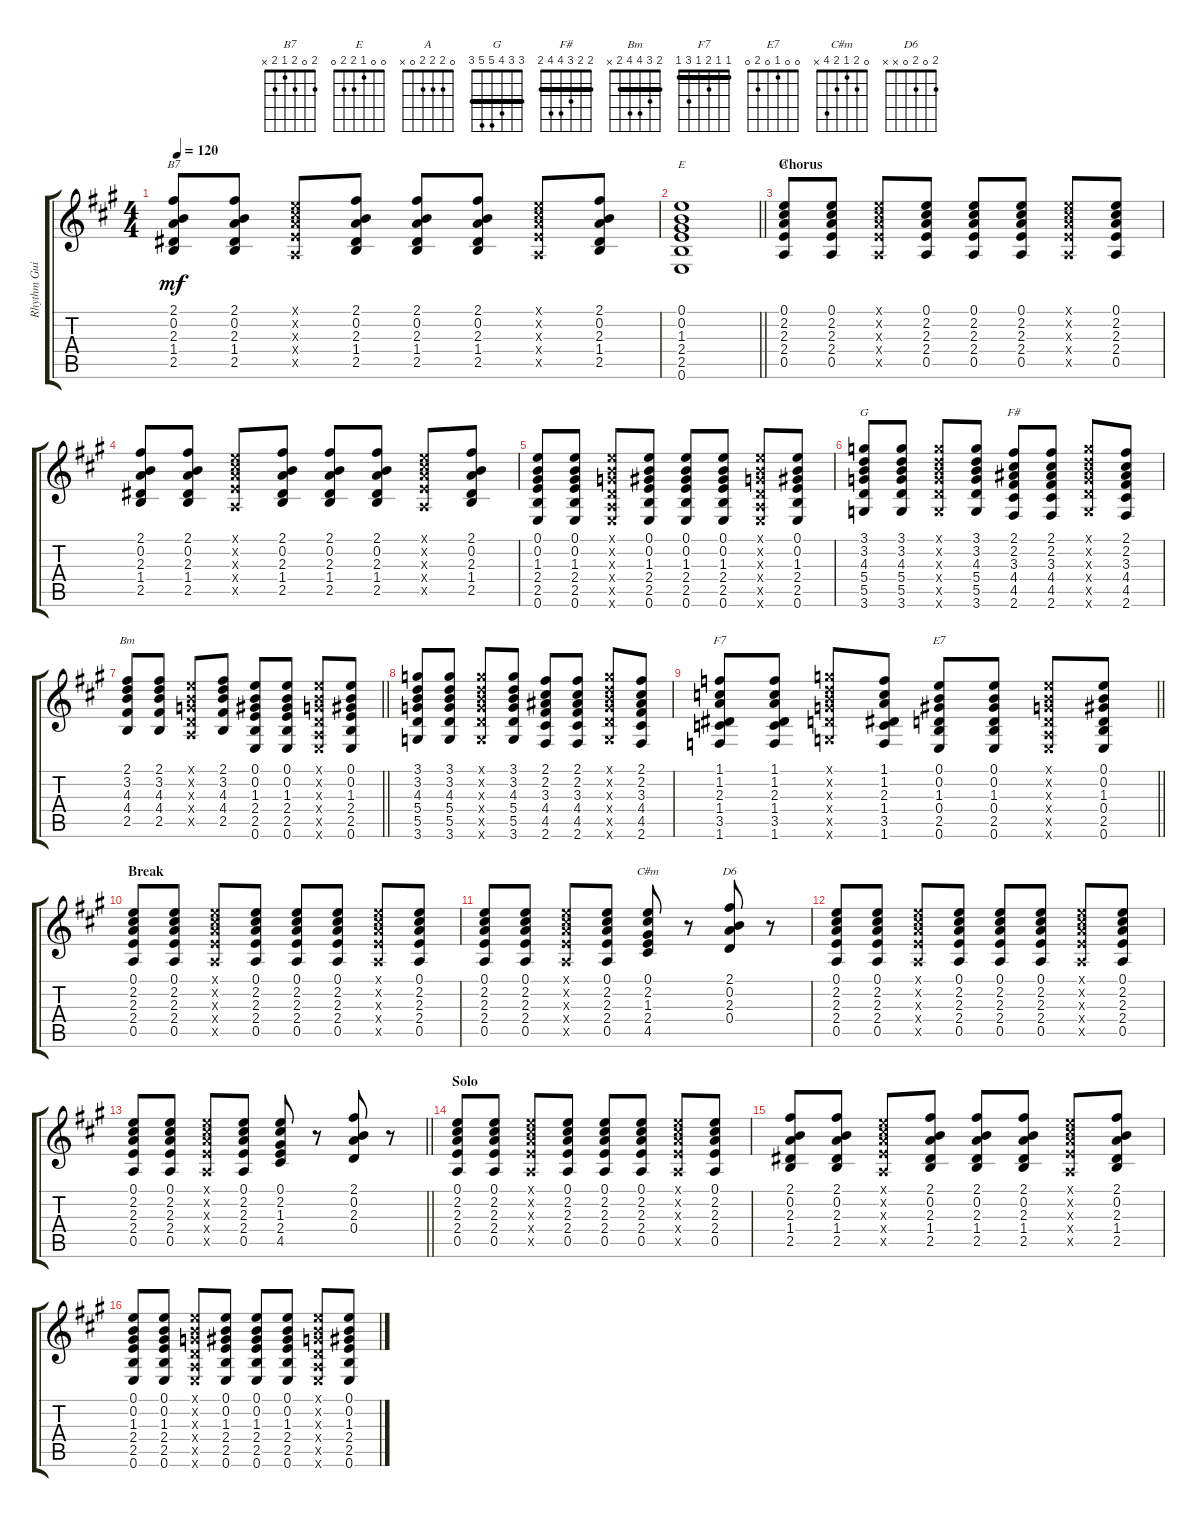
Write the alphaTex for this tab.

\track ("Rhythm Guitar" "Rhythm Gui") {instrument acousticguitarsteel}
\staff {score tabs}
\tuning (E4 B3 G3 D3 A2 E2) {hide}
\chord ("B7" 2 0 2 1 2 x)
\chord ("E" 0 0 1 2 2 0)
\chord ("A" 0 2 2 2 0 x)
\chord ("G" 3 3 4 5 5 3) {barre 3}
\chord ("F#" 2 2 3 4 4 2) {barre 2}
\chord ("Bm" 2 3 4 4 2 x) {barre 2}
\chord ("F7" 1 1 2 1 3 1) {barre 1}
\chord ("E7" 0 0 1 0 2 0)
\chord ("C#m" 0 2 1 2 4 x)
\chord ("D6" 2 0 2 0 x x)
\ts (4 4)
\tempo 120
\clef g2
\ks a
(2.1 0.2 2.3 1.4 2.5).8{ch "B7" dy mf} (2.1 0.2 2.3 1.4 2.5).8 (0.1{x} 2.2{x} 2.3{x} 2.4{x} 0.5{x}).8 (2.1 0.2 2.3 1.4 2.5).8 (2.1 0.2 2.3 1.4 2.5).8 (2.1 0.2 2.3 1.4 2.5).8 (0.1{x} 2.2{x} 2.3{x} 2.4{x} 0.5{x}).8 (2.1 0.2 2.3 1.4 2.5).8 |
\barLineRight lightlight
(0.1 0.2 1.3 2.4 2.5 0.6).1{ch "E"} |
\section ("" "Chorus")
(0.1 2.2 2.3 2.4 0.5).8{ch "A"} (0.1 2.2 2.3 2.4 0.5).8 (0.1{x} 2.2{x} 2.3{x} 2.4{x} 0.5{x}).8 (0.1 2.2 2.3 2.4 0.5).8 (0.1 2.2 2.3 2.4 0.5).8 (0.1 2.2 2.3 2.4 0.5).8 (0.1{x} 2.2{x} 2.3{x} 2.4{x} 0.5{x}).8 (0.1 2.2 2.3 2.4 0.5).8 |
(2.1 0.2 2.3 1.4 2.5).8 (2.1 0.2 2.3 1.4 2.5).8 (0.1{x} 2.2{x} 2.3{x} 2.4{x} 0.5{x}).8 (2.1 0.2 2.3 1.4 2.5).8 (2.1 0.2 2.3 1.4 2.5).8 (2.1 0.2 2.3 1.4 2.5).8 (0.1{x} 2.2{x} 2.3{x} 2.4{x} 0.5{x}).8 (2.1 0.2 2.3 1.4 2.5).8 |
(0.1 0.2 1.3 2.4 2.5 0.6).8 (0.1 0.2 1.3 2.4 2.5 0.6).8 (0.1{x} 0.2{x} 0.3{x} 0.4{x} 0.5{x} 0.6{x}).8 (0.1 0.2 1.3 2.4 2.5 0.6).8 (0.1 0.2 1.3 2.4 2.5 0.6).8 (0.1 0.2 1.3 2.4 2.5 0.6).8 (0.1{x} 0.2{x} 0.3{x} 0.4{x} 0.5{x} 0.6{x}).8 (0.1 0.2 1.3 2.4 2.5 0.6).8 |
(3.1 3.2 4.3 5.4 5.5 3.6).8{ch "G"} (3.1 3.2 4.3 5.4 5.5 3.6).8 (3.1{x} 3.2{x} 4.3{x} 5.4{x} 5.5{x} 3.6{x}).8 (3.1 3.2 4.3 5.4 5.5 3.6).8 (2.1 2.2 3.3 4.4 4.5 2.6).8{ch "F#"} (2.1 2.2 3.3 4.4 4.5 2.6).8 (3.1{x} 3.2{x} 4.3{x} 5.4{x} 5.5{x} 3.6{x}).8 (2.1 2.2 3.3 4.4 4.5 2.6).8 |
\barLineRight lightlight
(2.1 3.2 4.3 4.4 2.5).8{ch "Bm"} (2.1 3.2 4.3 4.4 2.5).8 (0.1{x} 0.2{x} 0.3{x} 0.4{x} 0.5{x}).8 (2.1 3.2 4.3 4.4 2.5).8 (0.1 0.2 1.3 2.4 2.5 0.6).8 (0.1 0.2 1.3 2.4 2.5 0.6).8 (0.1{x} 0.2{x} 0.3{x} 0.4{x} 0.5{x} 0.6{x}).8 (0.1 0.2 1.3 2.4 2.5 0.6).8 |
(3.1 3.2 4.3 5.4 5.5 3.6).8 (3.1 3.2 4.3 5.4 5.5 3.6).8 (3.1{x} 3.2{x} 4.3{x} 5.4{x} 5.5{x} 3.6{x}).8 (3.1 3.2 4.3 5.4 5.5 3.6).8 (2.1 2.2 3.3 4.4 4.5 2.6).8 (2.1 2.2 3.3 4.4 4.5 2.6).8 (3.1{x} 3.2{x} 4.3{x} 5.4{x} 5.5{x} 3.6{x}).8 (2.1 2.2 3.3 4.4 4.5 2.6).8 |
\barLineRight lightlight
(1.1 1.2 2.3 1.4 3.5 1.6).8{ch "F7"} (1.1 1.2 2.3 1.4 3.5 1.6).8 (3.1{x} 3.2{x} 4.3{x} 5.4{x} 5.5{x} 3.6{x}).8 (1.1 1.2 2.3 1.4 3.5 1.6).8 (0.1 0.2 1.3 0.4 2.5 0.6).8{ch "E7"} (0.1 0.2 1.3 0.4 2.5 0.6).8 (0.1{x} 0.2{x} 0.3{x} 0.4{x} 0.5{x} 0.6{x}).8 (0.1 0.2 1.3 0.4 2.5 0.6).8 |
\section ("" "Break")
(0.1 2.2 2.3 2.4 0.5).8 (0.1 2.2 2.3 2.4 0.5).8 (0.1{x} 2.2{x} 2.3{x} 2.4{x} 0.5{x}).8 (0.1 2.2 2.3 2.4 0.5).8 (0.1 2.2 2.3 2.4 0.5).8 (0.1 2.2 2.3 2.4 0.5).8 (0.1{x} 2.2{x} 2.3{x} 2.4{x} 0.5{x}).8 (0.1 2.2 2.3 2.4 0.5).8 |
(0.1 2.2 2.3 2.4 0.5).8 (0.1 2.2 2.3 2.4 0.5).8 (0.1{x} 2.2{x} 2.3{x} 2.4{x} 0.5{x}).8 (0.1 2.2 2.3 2.4 0.5).8 (0.1 2.2 1.3 2.4 4.5).8{ch "C#m"} r.8 (2.1 0.2 2.3 0.4).8{ch "D6"} r.8 |
(0.1 2.2 2.3 2.4 0.5).8 (0.1 2.2 2.3 2.4 0.5).8 (0.1{x} 2.2{x} 2.3{x} 2.4{x} 0.5{x}).8 (0.1 2.2 2.3 2.4 0.5).8 (0.1 2.2 2.3 2.4 0.5).8 (0.1 2.2 2.3 2.4 0.5).8 (0.1{x} 2.2{x} 2.3{x} 2.4{x} 0.5{x}).8 (0.1 2.2 2.3 2.4 0.5).8 |
\barLineRight lightlight
(0.1 2.2 2.3 2.4 0.5).8 (0.1 2.2 2.3 2.4 0.5).8 (0.1{x} 2.2{x} 2.3{x} 2.4{x} 0.5{x}).8 (0.1 2.2 2.3 2.4 0.5).8 (0.1 2.2 1.3 2.4 4.5).8 r.8 (2.1 0.2 2.3 0.4).8 r.8 |
\section ("" "Solo")
(0.1 2.2 2.3 2.4 0.5).8 (0.1 2.2 2.3 2.4 0.5).8 (0.1{x} 2.2{x} 2.3{x} 2.4{x} 0.5{x}).8 (0.1 2.2 2.3 2.4 0.5).8 (0.1 2.2 2.3 2.4 0.5).8 (0.1 2.2 2.3 2.4 0.5).8 (0.1{x} 2.2{x} 2.3{x} 2.4{x} 0.5{x}).8 (0.1 2.2 2.3 2.4 0.5).8 |
(2.1 0.2 2.3 1.4 2.5).8 (2.1 0.2 2.3 1.4 2.5).8 (0.1{x} 2.2{x} 2.3{x} 2.4{x} 0.5{x}).8 (2.1 0.2 2.3 1.4 2.5).8 (2.1 0.2 2.3 1.4 2.5).8 (2.1 0.2 2.3 1.4 2.5).8 (0.1{x} 2.2{x} 2.3{x} 2.4{x} 0.5{x}).8 (2.1 0.2 2.3 1.4 2.5).8 |
(0.1 0.2 1.3 2.4 2.5 0.6).8 (0.1 0.2 1.3 2.4 2.5 0.6).8 (0.1{x} 0.2{x} 0.3{x} 0.4{x} 0.5{x} 0.6{x}).8 (0.1 0.2 1.3 2.4 2.5 0.6).8 (0.1 0.2 1.3 2.4 2.5 0.6).8 (0.1 0.2 1.3 2.4 2.5 0.6).8 (0.1{x} 0.2{x} 0.3{x} 0.4{x} 0.5{x} 0.6{x}).8 (0.1 0.2 1.3 2.4 2.5 0.6).8
